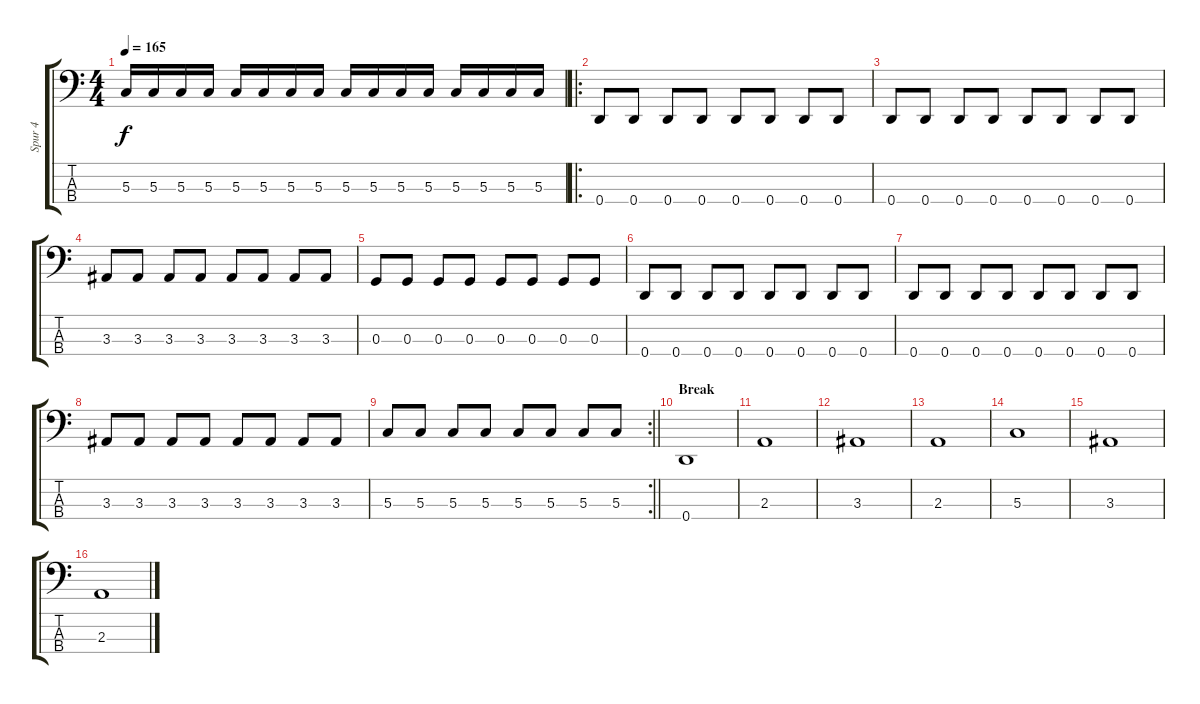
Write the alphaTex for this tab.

\track ("Spur 4" "Spur 4") {instrument electricbassfinger}
\staff {score tabs}
\tuning (F2 C2 G1 D1) {hide}
\ts (4 4)
\tempo 165
\clef f4
\ks c
5.3.16{dy f} 5.3.16 5.3.16 5.3.16 5.3.16 5.3.16 5.3.16 5.3.16 5.3.16 5.3.16 5.3.16 5.3.16 5.3.16 5.3.16 5.3.16 5.3.16 |
\ro
0.4.8 0.4.8 0.4.8 0.4.8 0.4.8 0.4.8 0.4.8 0.4.8 |
0.4.8 0.4.8 0.4.8 0.4.8 0.4.8 0.4.8 0.4.8 0.4.8 |
3.3.8 3.3.8 3.3.8 3.3.8 3.3.8 3.3.8 3.3.8 3.3.8 |
0.3.8 0.3.8 0.3.8 0.3.8 0.3.8 0.3.8 0.3.8 0.3.8 |
0.4.8 0.4.8 0.4.8 0.4.8 0.4.8 0.4.8 0.4.8 0.4.8 |
0.4.8 0.4.8 0.4.8 0.4.8 0.4.8 0.4.8 0.4.8 0.4.8 |
3.3.8 3.3.8 3.3.8 3.3.8 3.3.8 3.3.8 3.3.8 3.3.8 |
\rc 2
\barLineRight lightlight
5.3.8 5.3.8 5.3.8 5.3.8 5.3.8 5.3.8 5.3.8 5.3.8 |
\section ("" "Break")
0.4.1 |
2.3.1 |
3.3.1 |
2.3.1 |
5.3.1 |
3.3.1 |
2.3.1
